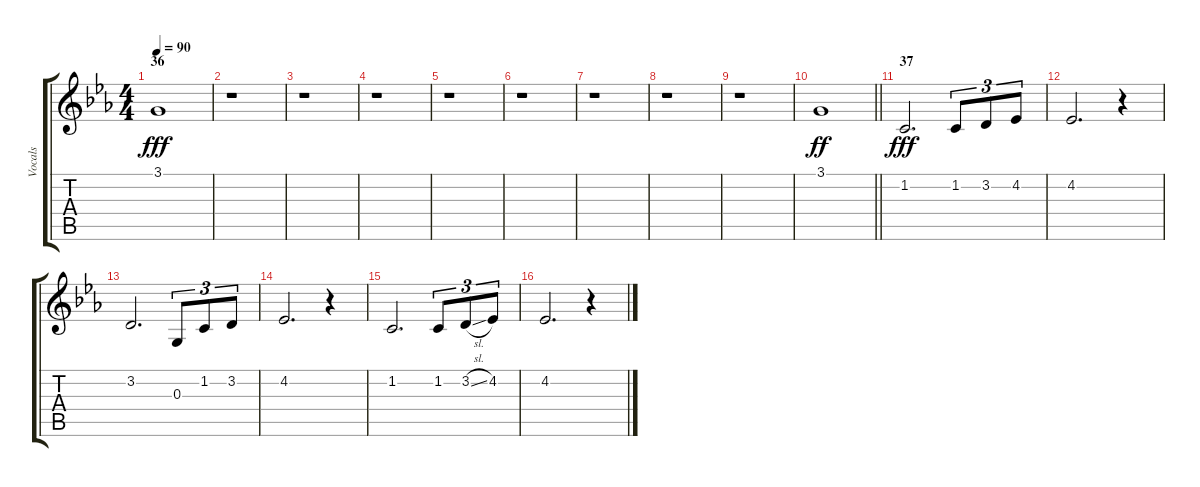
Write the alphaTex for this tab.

\track ("Vocals" "Vocals") {instrument voiceoohs}
\staff {score tabs}
\tuning (E4 B3 G3 D3 A2 E2) {hide}
\ts (4 4)
\section ("" "36")
\tempo 90
\clef g2
\ks eb
3.1.1{dy fff} |
r.1 |
r.1 |
r.1 |
r.1 |
r.1 |
r.1 |
r.1 |
r.1 |
\barLineRight lightlight
3.1.1{dy ff} |
\section ("" "37")
1.2.2{d dy fff} 1.2.8{tu (3 2)} 3.2.8{tu (3 2)} 4.2.8{tu (3 2)} |
4.2.2{d} r.4 |
3.2.2{d} 0.3.8{tu (3 2)} 1.2.8{tu (3 2)} 3.2.8{tu (3 2)} |
4.2.2{d} r.4 |
1.2.2{d} 1.2.8{tu (3 2)} 3.2{sl}.8{tu (3 2)} 4.2.8{tu (3 2)} |
4.2.2{d} r.4
